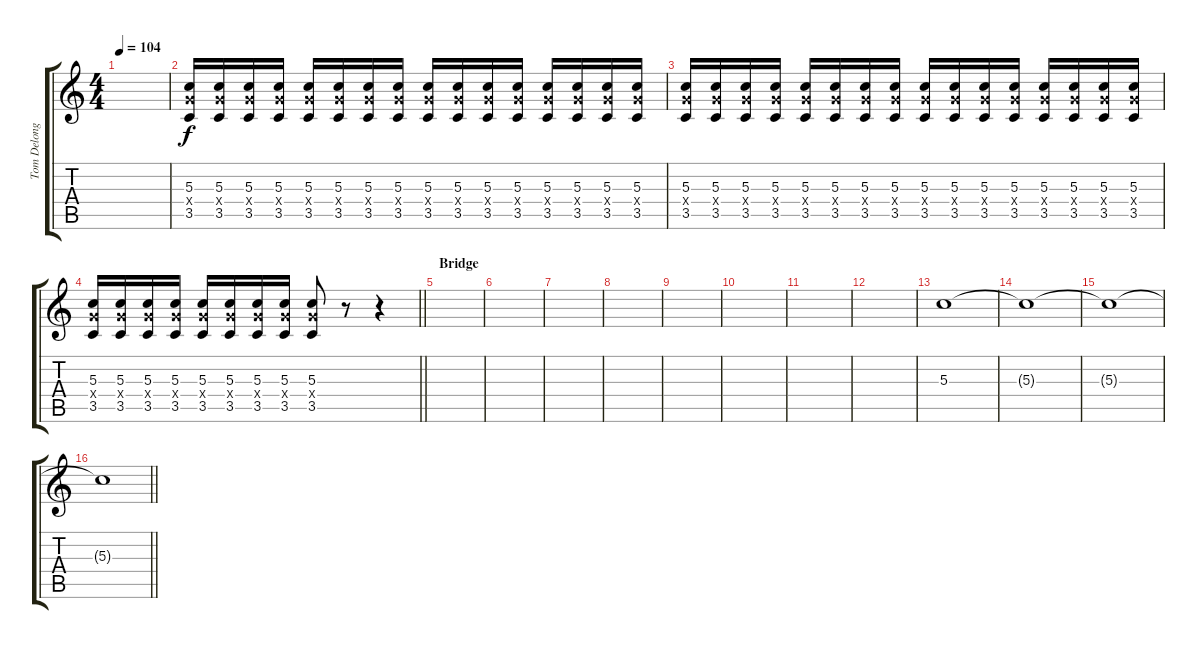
\track ("Tom Delonge - Guitar" "Tom Delong") {instrument electricguitarclean}
\staff {score tabs}
\tuning (E4 B3 G3 D3 A2 E2) {hide}
\ts (4 4)
\tempo 104
\clef g2
\ks c
|
(5.3 5.4{x} 3.5).16 (5.3 5.4{x} 3.5).16 (5.3 5.4{x} 3.5).16 (5.3 5.4{x} 3.5).16 (5.3 5.4{x} 3.5).16 (5.3 5.4{x} 3.5).16 (5.3 5.4{x} 3.5).16 (5.3 5.4{x} 3.5).16 (5.3 5.4{x} 3.5).16 (5.3 5.4{x} 3.5).16 (5.3 5.4{x} 3.5).16 (5.3 5.4{x} 3.5).16 (5.3 5.4{x} 3.5).16 (5.3 5.4{x} 3.5).16 (5.3 5.4{x} 3.5).16 (5.3 5.4{x} 3.5).16 |
(5.3 5.4{x} 3.5).16 (5.3 5.4{x} 3.5).16 (5.3 5.4{x} 3.5).16 (5.3 5.4{x} 3.5).16 (5.3 5.4{x} 3.5).16 (5.3 5.4{x} 3.5).16 (5.3 5.4{x} 3.5).16 (5.3 5.4{x} 3.5).16 (5.3 5.4{x} 3.5).16 (5.3 5.4{x} 3.5).16 (5.3 5.4{x} 3.5).16 (5.3 5.4{x} 3.5).16 (5.3 5.4{x} 3.5).16 (5.3 5.4{x} 3.5).16 (5.3 5.4{x} 3.5).16 (5.3 5.4{x} 3.5).16 |
\barLineRight lightlight
(5.3 5.4{x} 3.5).16 (5.3 5.4{x} 3.5).16 (5.3 5.4{x} 3.5).16 (5.3 5.4{x} 3.5).16 (5.3 5.4{x} 3.5).16 (5.3 5.4{x} 3.5).16 (5.3 5.4{x} 3.5).16 (5.3 5.4{x} 3.5).16 (5.3 5.4{x} 3.5).8 r.8 r.4 |
\section ("" "Bridge")
|
|
|
|
|
|
|
|
5.3.1{volume 8 instrument stringensemble2} |
5.3{t}.1 |
5.3{t}.1 |
\barLineRight lightlight
5.3{t}.1
